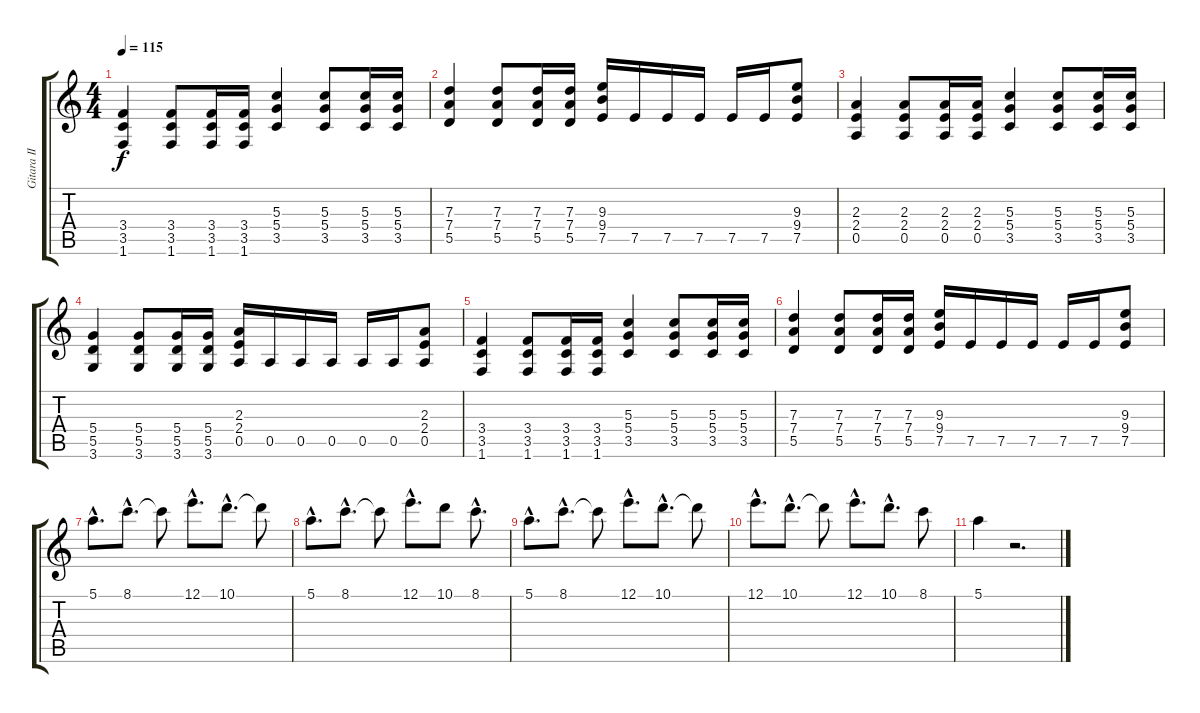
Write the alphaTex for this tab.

\track ("Gitara II" "Gitara II") {instrument overdrivenguitar}
\staff {score tabs}
\tuning (E4 B3 G3 D3 A2 E2) {hide}
\ts (4 4)
\tempo 115
\clef g2
\ks c
(3.4 3.5 1.6).4{dy f} (3.4 3.5 1.6).8 (3.4 3.5 1.6).16 (3.4 3.5 1.6).16 (5.3 5.4 3.5).4 (5.3 5.4 3.5).8 (5.3 5.4 3.5).16 (5.3 5.4 3.5).16 |
(7.3 7.4 5.5).4 (7.3 7.4 5.5).8 (7.3 7.4 5.5).16 (7.3 7.4 5.5).16 (9.3 9.4 7.5).16 7.5.16 7.5.16 7.5.16 7.5.16 7.5.16 (9.3 9.4 7.5).8 |
(2.3 2.4 0.5).4 (2.3 2.4 0.5).8 (2.3 2.4 0.5).16 (2.3 2.4 0.5).16 (5.3 5.4 3.5).4 (5.3 5.4 3.5).8 (5.3 5.4 3.5).16 (5.3 5.4 3.5).16 |
(5.4 5.5 3.6).4 (5.4 5.5 3.6).8 (5.4 5.5 3.6).16 (5.4 5.5 3.6).16 (2.3 2.4 0.5).16 0.5.16 0.5.16 0.5.16 0.5.16 0.5.16 (2.3 2.4 0.5).8 |
(3.4 3.5 1.6).4 (3.4 3.5 1.6).8 (3.4 3.5 1.6).16 (3.4 3.5 1.6).16 (5.3 5.4 3.5).4 (5.3 5.4 3.5).8 (5.3 5.4 3.5).16 (5.3 5.4 3.5).16 |
(7.3 7.4 5.5).4 (7.3 7.4 5.5).8 (7.3 7.4 5.5).16 (7.3 7.4 5.5).16 (9.3 9.4 7.5).16 7.5.16 7.5.16 7.5.16 7.5.16 7.5.16 (9.3 9.4 7.5).8 |
5.1{hac}.8{d} 8.1{hac}.8{d} 8.1{t}.8 12.1{hac}.8{d} 10.1{hac}.8{d} 10.1{t}.8 |
5.1{hac}.8{d} 8.1{hac}.8{d} 8.1{t}.8 12.1{hac}.8{d} 10.1.8 8.1{hac}.8{d} |
5.1{hac}.8{d} 8.1{hac}.8{d} 8.1{t}.8 12.1{hac}.8{d} 10.1{hac}.8{d} 10.1{t}.8 |
12.1{hac}.8{d} 10.1{hac}.8{d} 10.1{t}.8 12.1{hac}.8{d} 10.1{hac}.8{d} 8.1.8 |
5.1.4 r.2{d}
